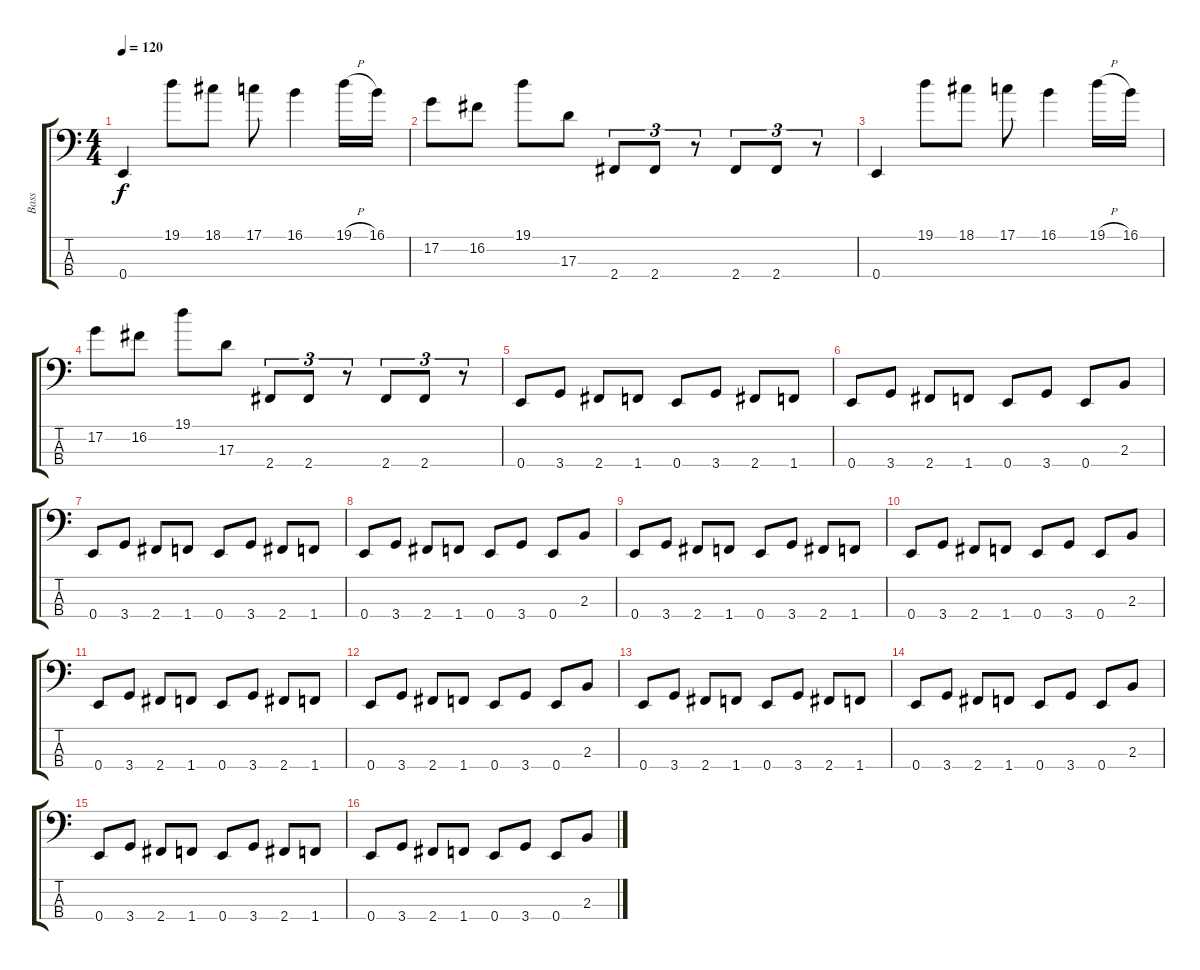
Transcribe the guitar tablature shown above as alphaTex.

\track ("Bass" "Bass") {instrument electricbasspick}
\staff {score tabs}
\tuning (G2 D2 A1 E1) {hide}
\ts (4 4)
\tempo 120
\clef f4
\ks c
0.4.4{dy f} 19.1.8 18.1.8 17.1.8 16.1.4 19.1{h}.16 16.1.16 |
17.2.8 16.2.8 19.1.8 17.3.8 2.4.8{tu (3 2)} 2.4.8{tu (3 2)} r.8{tu (3 2)} 2.4.8{tu (3 2)} 2.4.8{tu (3 2)} r.8{tu (3 2)} |
0.4.4 19.1.8 18.1.8 17.1.8 16.1.4 19.1{h}.16 16.1.16 |
17.2.8 16.2.8 19.1.8 17.3.8 2.4.8{tu (3 2)} 2.4.8{tu (3 2)} r.8{tu (3 2)} 2.4.8{tu (3 2)} 2.4.8{tu (3 2)} r.8{tu (3 2)} |
0.4.8 3.4.8 2.4.8 1.4.8 0.4.8 3.4.8 2.4.8 1.4.8 |
0.4.8 3.4.8 2.4.8 1.4.8 0.4.8 3.4.8 0.4.8 2.3.8 |
0.4.8 3.4.8 2.4.8 1.4.8 0.4.8 3.4.8 2.4.8 1.4.8 |
0.4.8 3.4.8 2.4.8 1.4.8 0.4.8 3.4.8 0.4.8 2.3.8 |
0.4.8 3.4.8 2.4.8 1.4.8 0.4.8 3.4.8 2.4.8 1.4.8 |
0.4.8 3.4.8 2.4.8 1.4.8 0.4.8 3.4.8 0.4.8 2.3.8 |
0.4.8 3.4.8 2.4.8 1.4.8 0.4.8 3.4.8 2.4.8 1.4.8 |
0.4.8 3.4.8 2.4.8 1.4.8 0.4.8 3.4.8 0.4.8 2.3.8 |
0.4.8 3.4.8 2.4.8 1.4.8 0.4.8 3.4.8 2.4.8 1.4.8 |
0.4.8 3.4.8 2.4.8 1.4.8 0.4.8 3.4.8 0.4.8 2.3.8 |
0.4.8 3.4.8 2.4.8 1.4.8 0.4.8 3.4.8 2.4.8 1.4.8 |
0.4.8 3.4.8 2.4.8 1.4.8 0.4.8 3.4.8 0.4.8 2.3.8
